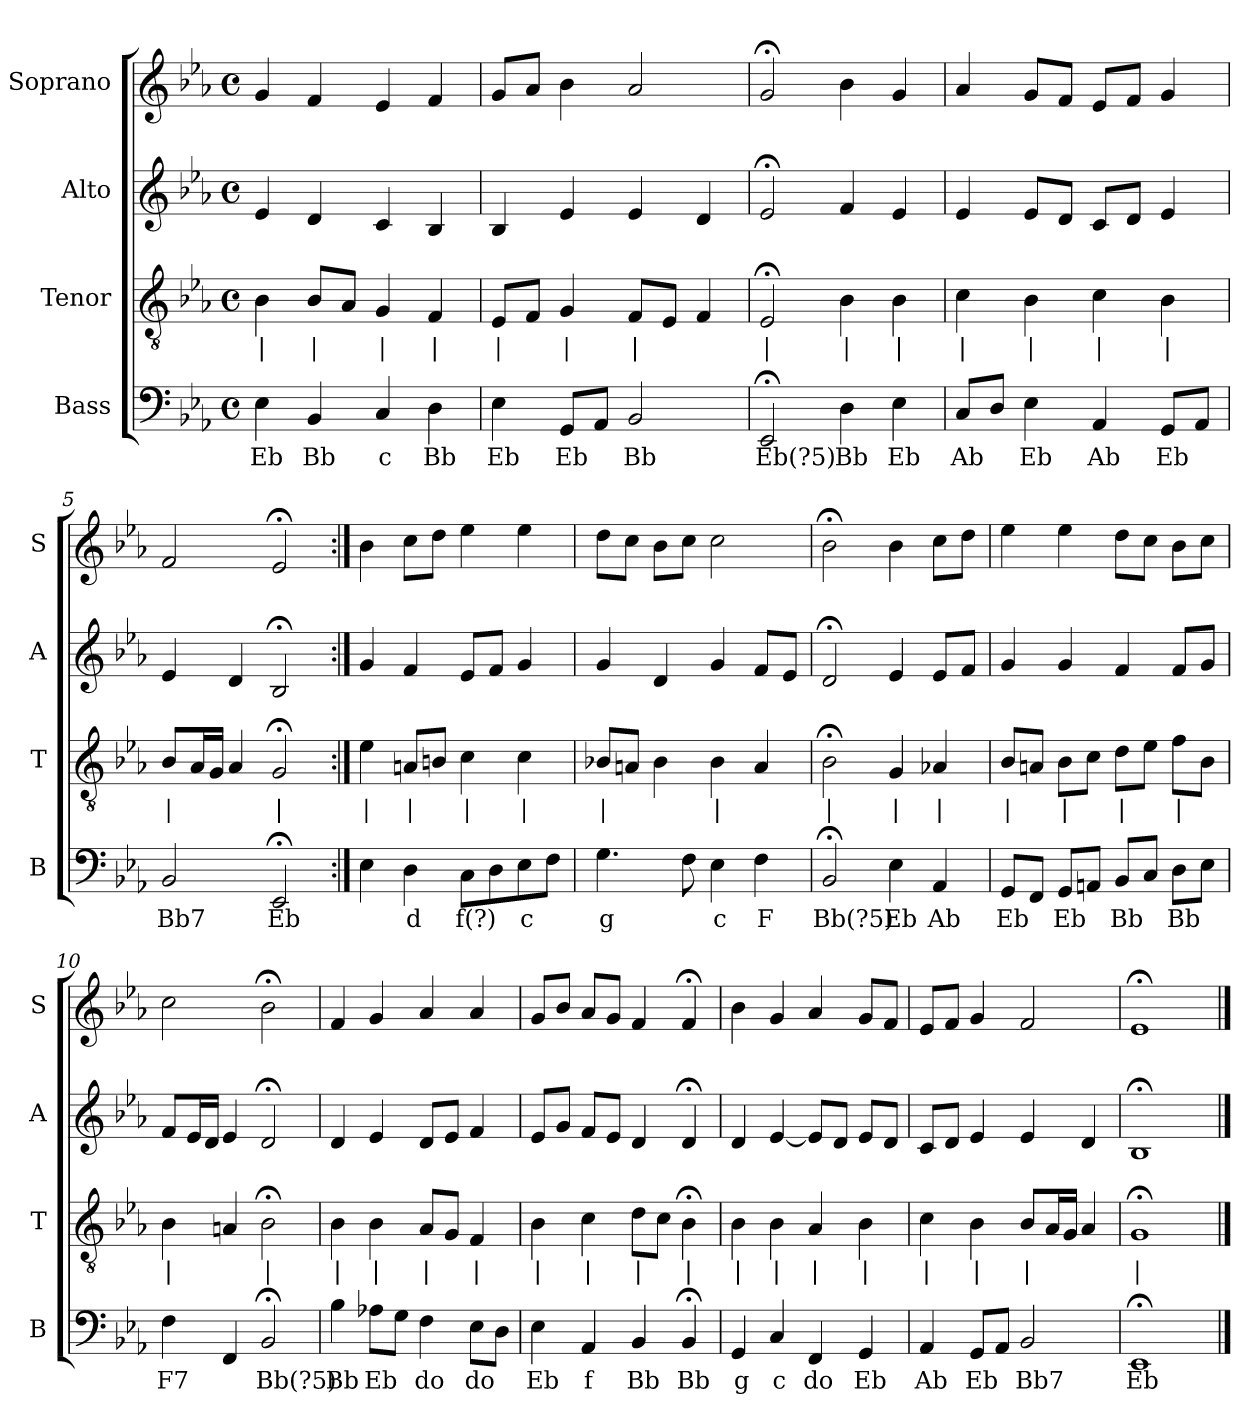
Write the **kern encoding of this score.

**kern	**text	**kern	**text	**kern	**kern
*part4	*part4	*part3	*part3	*part2	*part1
*staff4	*staff4	*staff3	*staff3	*staff2	*staff1
*I"Bass	*	*I"Tenor	*	*I"Alto	*I"Soprano
*I'B	*	*I'T	*	*I'A	*I'S
*clefF4	*	*clefGv2	*	*clefG2	*clefG2
*k[b-e-a-]	*	*k[b-e-a-]	*	*k[b-e-a-]	*k[b-e-a-]
*E-:	*	*E-:	*	*E-:	*E-:
*M4/4	*	*M4/4	*	*M4/4	*M4/4
*met(c)	*	*met(c)	*	*met(c)	*met(c)
*MM100	*	*MM100	*	*MM100	*MM100
=1	=1	=1	=1	=1	=1
4E-	Eb	4B-	|	4e-	4g
4BB-	Bb	8B-L	|	4d	4f
.	.	8A-J	.	.	.
4C	c	4G	|	4c	4e-
4D	Bb	4F	|	4B-	4f
=2	=2	=2	=2	=2	=2
4E-	Eb	8E-L	|	4B-	8gL
.	.	8FJ	.	.	8a-J
8GGL	Eb	4G	|	4e-	4b-
8AA-J	.	.	.	.	.
2BB-	Bb	8FL	|	4e-	2a-
.	.	8E-J	.	.	.
.	.	4F	.	4d	.
=3	=3	=3	=3	=3	=3
2EE-;<	Eb(?5)	2E-;<	|	2e-;<	2g;<
4D	Bb	4B-	|	4f	4b-
4E-	Eb	4B-	|	4e-	4g
=4	=4	=4	=4	=4	=4
8CL	Ab	4c	|	4e-	4a-
8DJ	.	.	.	.	.
4E-	Eb	4B-	|	8e-L	8gL
.	.	.	.	8dJ	8fJ
4AA-	Ab	4c	|	8cL	8e-L
.	.	.	.	8dJ	8fJ
8GGL	Eb	4B-	|	4e-	4g
8AA-J	.	.	.	.	.
=5	=5	=5	=5	=5	=5
2BB-	Bb7	8B-L	|	4e-	2f
.	.	16A-L	.	.	.
.	.	16GJJ	.	.	.
.	.	4A-	.	4d	.
2EE-;<	Eb	2G;<	|	2B-;<	2e-;<
=6:|!	=6:|!	=6:|!	=6:|!	=6:|!	=6:|!
4E-	.	4e-	|	4g	4b-
4D	d	8AnL	|	4f	8ccL
.	.	8BnJ	.	.	8ddJ
8CL	f(?)	4c	|	8e-L	4ee-
8D	.	.	.	8fJ	.
8E-	c	4c	|	4g	4ee-
8FJ	.	.	.	.	.
=7	=7	=7	=7	=7	=7
4.G	g	8B-XL	|	4g	8ddL
.	.	8AnJ	.	.	8ccJ
.	.	4B-	.	4d	8b-L
8F	.	.	.	.	8ccJ
4E-	c	4B-	|	4g	2cc
4F	F	4A	.	8fL	.
.	.	.	.	8e-J	.
=8	=8	=8	=8	=8	=8
2BB-;<	Bb(?5)	2B-;<	|	2d;<	2b-;<
4E-	Eb	4G	|	4e-	4b-
4AA-	Ab	4A-X	|	8e-L	8ccL
.	.	.	.	8fJ	8ddJ
=9	=9	=9	=9	=9	=9
8GGL	Eb	8B-L	|	4g	4ee-
8FFJ	.	8AnJ	.	.	.
8GGL	Eb	8B-L	|	4g	4ee-
8AAnJ	.	8cJ	.	.	.
8BB-L	Bb	8dL	|	4f	8ddL
8CJ	.	8e-J	.	.	8ccJ
8DL	Bb	8fL	|	8fL	8b-L
8E-J	.	8B-J	.	8gJ	8ccJ
=10	=10	=10	=10	=10	=10
4F	F7	4B-	|	8fL	2cc
.	.	.	.	16e-L	.
.	.	.	.	16dJJ	.
4FF	.	4An	.	4e-	.
2BB-;<	Bb(?5)	2B-;<	|	2d;<	2b-;<
=11	=11	=11	=11	=11	=11
4B-	Bb	4B-	|	4d	4f
8A-XL	Eb	4B-	|	4e-	4g
8GJ	.	.	.	.	.
4F	do	8A-L	|	8dL	4a-
.	.	8GJ	.	8e-J	.
8E-L	do	4F	|	4f	4a-
8DJ	.	.	.	.	.
=12	=12	=12	=12	=12	=12
4E-	Eb	4B-	|	8e-L	8gL
.	.	.	.	8gJ	8b-J
4AA-	f	4c	|	8fL	8a-L
.	.	.	.	8e-J	8gJ
4BB-	Bb	8dL	|	4d	4f
.	.	8cJ	.	.	.
4BB-;<	Bb	4B-;<	|	4d;<	4f;<
=13	=13	=13	=13	=13	=13
4GG	g	4B-	|	4d	4b-
4C	c	4B-	|	[4e-	4g
4FF	do	4A-	|	8e-L]	4a-
.	.	.	.	8dJ	.
4GG	Eb	4B-	|	8e-L	8gL
.	.	.	.	8dJ	8fJ
=14	=14	=14	=14	=14	=14
4AA-	Ab	4c	|	8cL	8e-L
.	.	.	.	8dJ	8fJ
8GGL	Eb	4B-	|	4e-	4g
8AA-J	.	.	.	.	.
2BB-	Bb7	8B-L	|	4e-	2f
.	.	16A-L	.	.	.
.	.	16GJJ	.	.	.
.	.	4A-	.	4d	.
=15	=15	=15	=15	=15	=15
1EE-;<	Eb	1G;<	|	1B-;<	1e-;<
==	==	==	==	==	==
*-	*-	*-	*-	*-	*-
